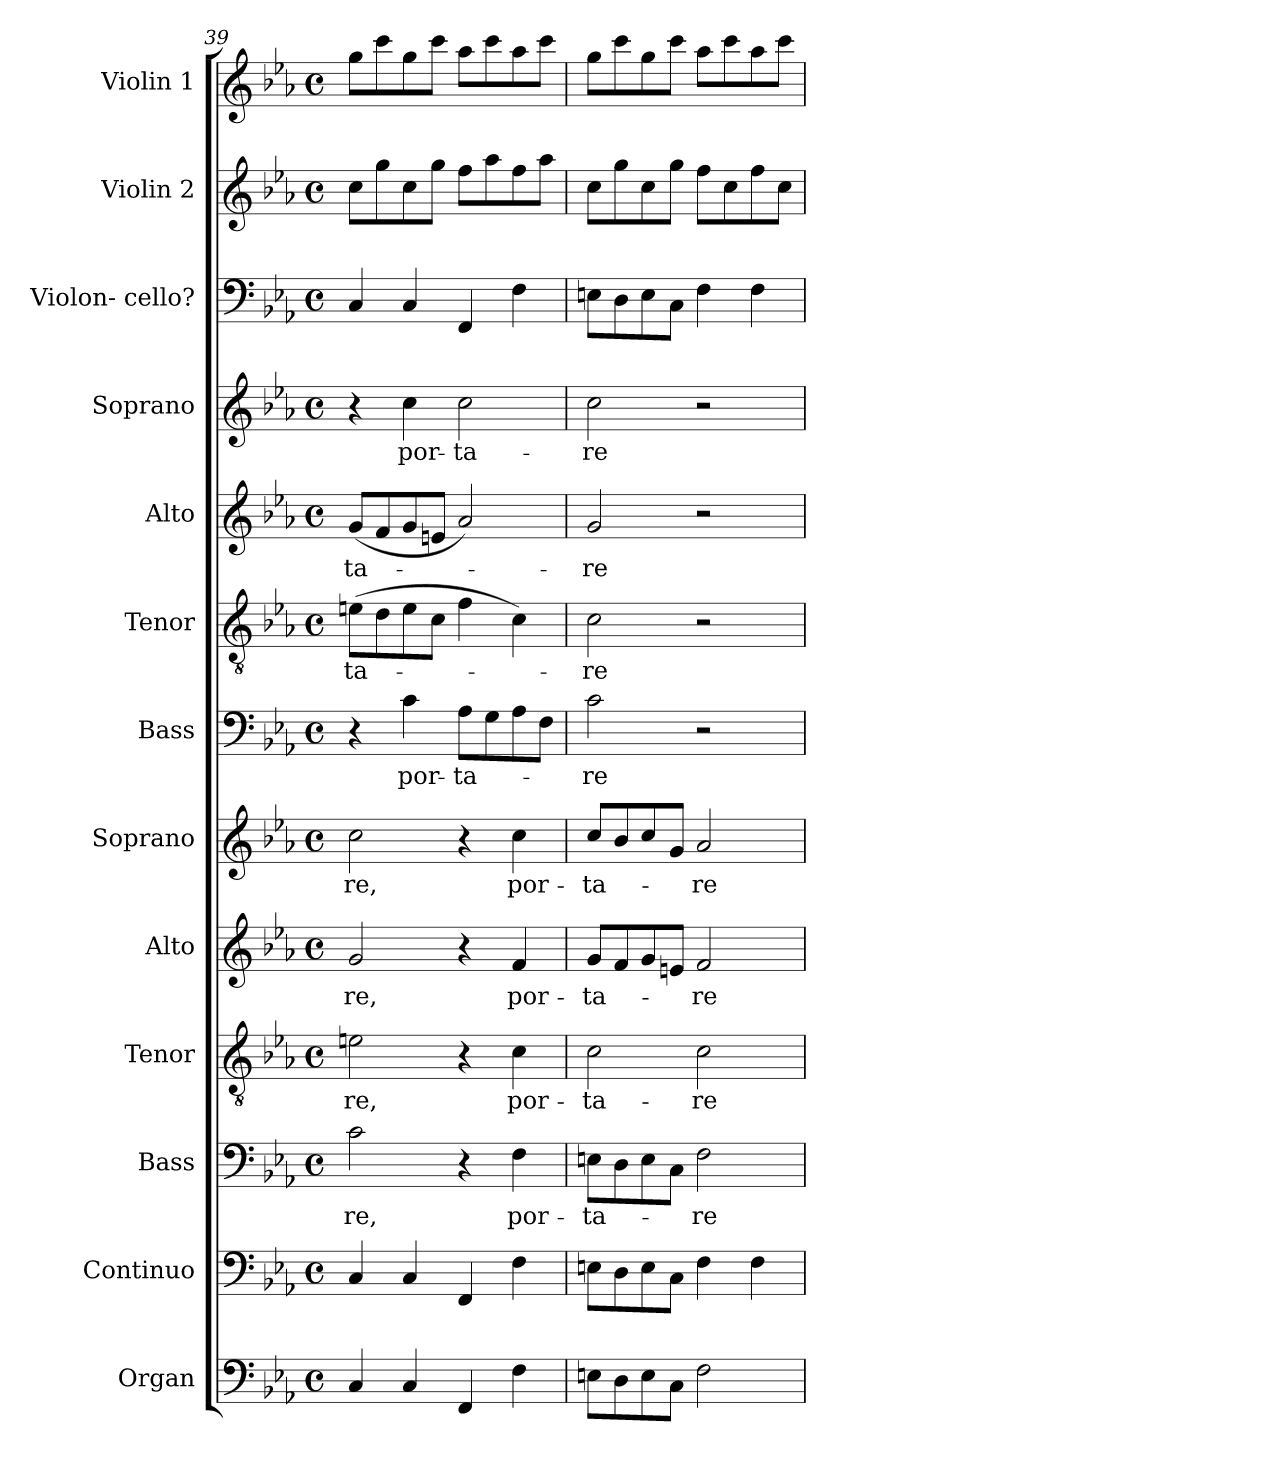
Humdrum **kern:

**kern	**kern	**kern	**text	**kern	**text	**kern	**text	**kern	**text	**kern	**text	**kern	**text	**kern	**text	**kern	**text	**kern	**kern	**kern
*part13	*part12	*part11	*part11	*part10	*part10	*part9	*part9	*part8	*part8	*part7	*part7	*part6	*part6	*part5	*part5	*part4	*part4	*part3	*part2	*part1
*staff13	*staff12	*staff11	*staff11	*staff10	*staff10	*staff9	*staff9	*staff8	*staff8	*staff7	*staff7	*staff6	*staff6	*staff5	*staff5	*staff4	*staff4	*staff3	*staff2	*staff1
*I"Organ	*I"Continuo	*I"Bass	*	*I"Tenor	*	*I"Alto	*	*I"Soprano	*	*I"Bass	*	*I"Tenor	*	*I"Alto	*	*I"Soprano	*	*I"Violon- cello?	*I"Violin 2	*I"Violin 1
*I'Org.	*I'Cont.	*I'B.	*	*I'T.	*	*I'A.	*	*I'S.	*	*I'B.	*	*I'T.	*	*I'A.	*	*I'S.	*	*I'Vc.	*I'Vln. 2	*I'Vln. 1
!!LO:PB:g=z
*clefF4	*clefF4	*clefF4	*	*clefGv2	*	*clefG2	*	*clefG2	*	*clefF4	*	*clefGv2	*	*clefG2	*	*clefG2	*	*clefF4	*clefG2	*clefG2
*	*	*	*	*ITrd7c12	*	*	*	*	*	*	*	*ITrd7c12	*	*	*	*	*	*	*	*
*k[b-e-a-]	*k[b-e-a-]	*k[b-e-a-]	*	*k[b-e-a-]	*	*k[b-e-a-]	*	*k[b-e-a-]	*	*k[b-e-a-]	*	*k[b-e-a-]	*	*k[b-e-a-]	*	*k[b-e-a-]	*	*k[b-e-a-]	*k[b-e-a-]	*k[b-e-a-]
*E-:	*E-:	*E-:	*	*E-:	*	*E-:	*	*E-:	*	*E-:	*	*E-:	*	*E-:	*	*E-:	*	*E-:	*E-:	*E-:
*M4/4	*M4/4	*M4/4	*	*M4/4	*	*M4/4	*	*M4/4	*	*M4/4	*	*M4/4	*	*M4/4	*	*M4/4	*	*M4/4	*M4/4	*M4/4
*met(c)	*met(c)	*met(c)	*	*met(c)	*	*met(c)	*	*met(c)	*	*met(c)	*	*met(c)	*	*met(c)	*	*met(c)	*	*met(c)	*met(c)	*met(c)
=39	=39	=39	=39	=39	=39	=39	=39	=39	=39	=39	=39	=39	=39	=39	=39	=39	=39	=39	=39	=39
!	!	!	!LO:LY:b:color=#000000	!	!	!	!	!	!	!	!	!	!	!	!	!	!	!	!	!
!	!	!	!	!	!LO:LY:b:color=#000000	!	!	!	!	!	!	!	!	!	!	!	!	!	!	!
!	!	!	!	!	!	!	!LO:LY:b:color=#000000	!	!	!	!	!	!	!	!	!	!	!	!	!
!	!	!	!	!	!	!	!	!	!LO:LY:b:color=#000000	!	!	!	!	!	!	!	!	!	!	!
!	!	!	!	!	!	!	!	!	!	!	!	!	!LO:LY:b:color=#000000	!	!	!	!	!	!	!
!	!	!	!	!	!	!	!	!	!	!	!	!	!	!	!LO:LY:b:color=#000000	!	!	!	!	!
4Ci/	4Ci/	2ci\	-re,	2Eni\	-re,	2gi/	-re,	2cci\	-re,	4r	.	(8Eni\L	-ta-	(8gi/L	-ta-	4r	.	4Ci/	8cci\L	8ggi\L
.	.	.	.	.	.	.	.	.	.	.	.	8Di\	.	8fi/	.	.	.	.	8ggi\	8ccci\
!	!	!	!	!	!	!	!	!	!	!	!LO:LY:b:color=#000000	!	!	!	!	!	!	!	!	!
!	!	!	!	!	!	!	!	!	!	!	!	!	!	!	!	!	!LO:LY:b:color=#000000	!	!	!
4Ci/	4Ci/	.	.	.	.	.	.	.	.	4ci\	por-	8Ei\	.	8gi/	.	4cci\	por-	4Ci/	8cci\	8ggi\
.	.	.	.	.	.	.	.	.	.	.	.	8Ci\J	.	8eni/J	.	.	.	.	8ggi\J	8ccci\J
!	!	!	!	!	!	!	!	!	!	!	!LO:LY:b:color=#000000	!	!	!	!	!	!	!	!	!
!	!	!	!	!	!	!	!	!	!	!	!	!	!	!	!	!	!LO:LY:b:color=#000000	!	!	!
4FFi/	4FFi/	4r	.	4r	.	4r	.	4r	.	8A-i\L	-ta-	4Fi\	.	2a-i/)	.	2cci\	-ta-	4FFi/	8ffi\L	8aa-i\L
.	.	.	.	.	.	.	.	.	.	8Gi\	.	.	.	.	.	.	.	.	8aa-i\	8ccci\
!	!	!	!LO:LY:b:color=#000000	!	!	!	!	!	!	!	!	!	!	!	!	!	!	!	!	!
!	!	!	!	!	!LO:LY:b:color=#000000	!	!	!	!	!	!	!	!	!	!	!	!	!	!	!
!	!	!	!	!	!	!	!LO:LY:b:color=#000000	!	!	!	!	!	!	!	!	!	!	!	!	!
!	!	!	!	!	!	!	!	!	!LO:LY:b:color=#000000	!	!	!	!	!	!	!	!	!	!	!
4Fi\	4Fi\	4Fi\	por-	4Ci\	por-	4fi/	por-	4cci\	por-	8A-i\	.	4Ci\)	.	.	.	.	.	4Fi\	8ffi\	8aa-i\
.	.	.	.	.	.	.	.	.	.	8Fi\J	.	.	.	.	.	.	.	.	8aa-i\J	8ccci\J
=40	=40	=40	=40	=40	=40	=40	=40	=40	=40	=40	=40	=40	=40	=40	=40	=40	=40	=40	=40	=40
!	!	!	!LO:LY:b:color=#000000	!	!	!	!	!	!	!	!	!	!	!	!	!	!	!	!	!
!	!	!	!	!	!LO:LY:b:color=#000000	!	!	!	!	!	!	!	!	!	!	!	!	!	!	!
!	!	!	!	!	!	!	!LO:LY:b:color=#000000	!	!	!	!	!	!	!	!	!	!	!	!	!
!	!	!	!	!	!	!	!	!	!LO:LY:b:color=#000000	!	!	!	!	!	!	!	!	!	!	!
!	!	!	!	!	!	!	!	!	!	!	!LO:LY:b:color=#000000	!	!	!	!	!	!	!	!	!
!	!	!	!	!	!	!	!	!	!	!	!	!	!LO:LY:b:color=#000000	!	!	!	!	!	!	!
!	!	!	!	!	!	!	!	!	!	!	!	!	!	!	!LO:LY:b:color=#000000	!	!	!	!	!
!	!	!	!	!	!	!	!	!	!	!	!	!	!	!	!	!	!LO:LY:b:color=#000000	!	!	!
8Eni\L	8Eni\L	8Eni\L	-ta-	2Ci\	-ta-	8gi/L	-ta-	8cci/L	-ta-	2ci\	-re	2Ci\	-re	2gi/	-re	2cci\	-re	8Eni\L	8cci\L	8ggi\L
8Di\	8Di\	8Di\	.	.	.	8fi/	.	8b-i/	.	.	.	.	.	.	.	.	.	8Di\	8ggi\	8ccci\
8Ei\	8Ei\	8Ei\	.	.	.	8gi/	.	8cci/	.	.	.	.	.	.	.	.	.	8Ei\	8cci\	8ggi\
8Ci\J	8Ci\J	8Ci\J	.	.	.	8eni/J	.	8gi/J	.	.	.	.	.	.	.	.	.	8Ci\J	8ggi\J	8ccci\J
!	!	!	!LO:LY:b:color=#000000	!	!	!	!	!	!	!	!	!	!	!	!	!	!	!	!	!
!	!	!	!	!	!LO:LY:b:color=#000000	!	!	!	!	!	!	!	!	!	!	!	!	!	!	!
!	!	!	!	!	!	!	!LO:LY:b:color=#000000	!	!	!	!	!	!	!	!	!	!	!	!	!
!	!	!	!	!	!	!	!	!	!LO:LY:b:color=#000000	!	!	!	!	!	!	!	!	!	!	!
2Fi\	4Fi\	2Fi\	-re	2Ci\	-re	2fi/	-re	2a-i/	-re	2r	.	2r	.	2r	.	2r	.	4Fi\	8ffi\L	8aa-i\L
.	.	.	.	.	.	.	.	.	.	.	.	.	.	.	.	.	.	.	8cci\	8ccci\
.	4Fi\	.	.	.	.	.	.	.	.	.	.	.	.	.	.	.	.	4Fi\	8ffi\	8aa-i\
.	.	.	.	.	.	.	.	.	.	.	.	.	.	.	.	.	.	.	8cci\J	8ccci\J
=	=	=	=	=	=	=	=	=	=	=	=	=	=	=	=	=	=	=	=	=
*-	*-	*-	*-	*-	*-	*-	*-	*-	*-	*-	*-	*-	*-	*-	*-	*-	*-	*-	*-	*-
